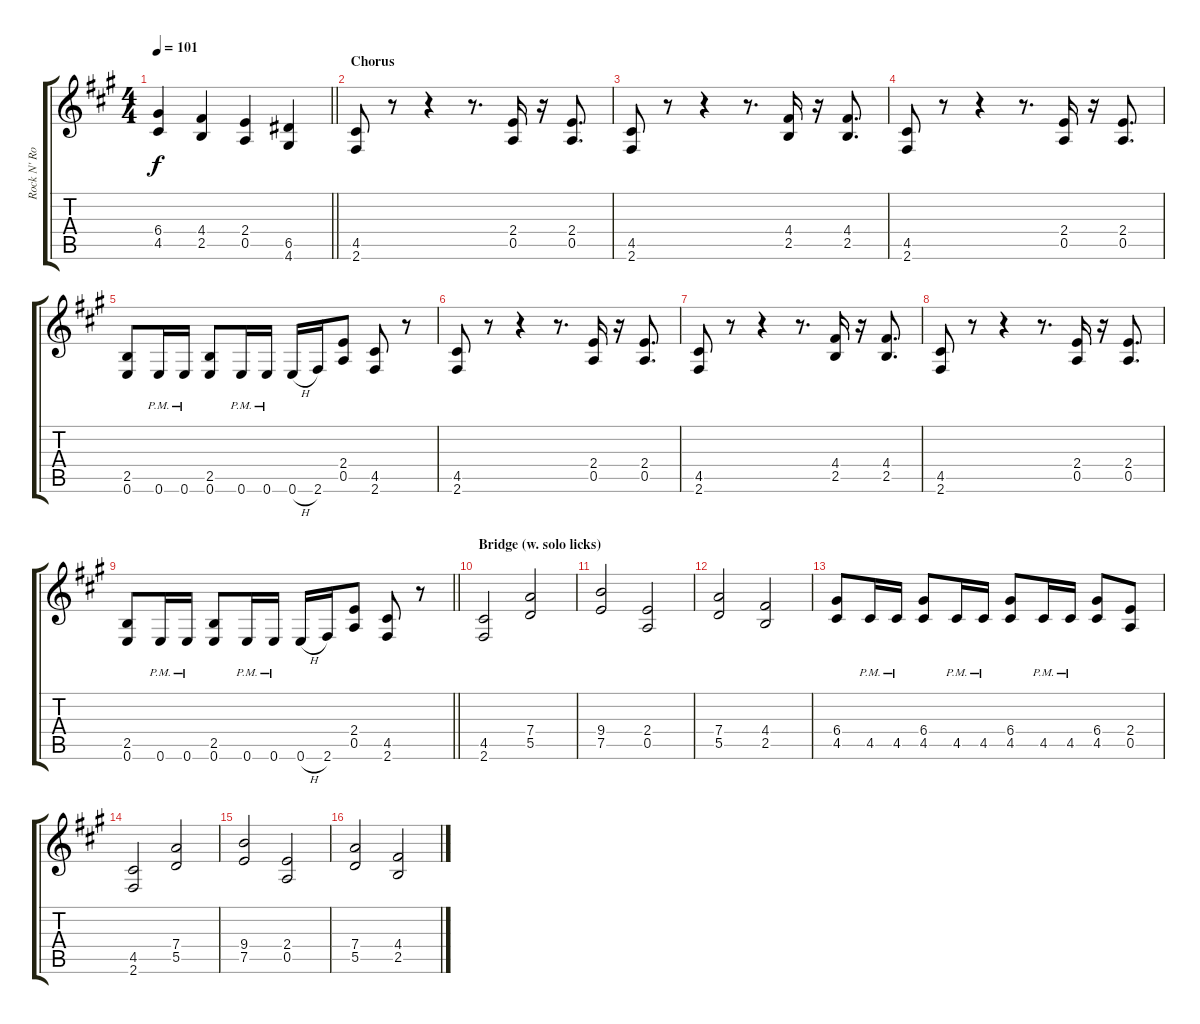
\track ("Rock N' Rolf" "Rock N' Ro") {instrument distortionguitar}
\staff {score tabs}
\tuning (E4 B3 G3 D3 A2 E2) {hide}
\ts (4 4)
\tempo 101
\clef g2
\barLineRight lightlight
\ks f#minor
(6.4 4.5).4{dy f} (4.4 2.5).4 (2.4 0.5).4 (6.5 4.6).4 |
\section ("" "Chorus")
(4.5 2.6).8 r.8 r.4 r.8{d} (2.4 0.5).16 r.16 (2.4 0.5).8{d} |
(4.5 2.6).8 r.8 r.4 r.8{d} (4.4 2.5).16 r.16 (4.4 2.5).8{d} |
(4.5 2.6).8 r.8 r.4 r.8{d} (2.4 0.5).16 r.16 (2.4 0.5).8{d} |
(2.5 0.6).8 0.6{pm}.16 0.6{pm}.16 (2.5 0.6).8 0.6{pm}.16 0.6{pm}.16 0.6{h}.16 2.6.16 (2.4 0.5).8 (4.5 2.6).8 r.8 |
(4.5 2.6).8 r.8 r.4 r.8{d} (2.4 0.5).16 r.16 (2.4 0.5).8{d} |
(4.5 2.6).8 r.8 r.4 r.8{d} (4.4 2.5).16 r.16 (4.4 2.5).8{d} |
(4.5 2.6).8 r.8 r.4 r.8{d} (2.4 0.5).16 r.16 (2.4 0.5).8{d} |
\barLineRight lightlight
(2.5 0.6).8 0.6{pm}.16 0.6{pm}.16 (2.5 0.6).8 0.6{pm}.16 0.6{pm}.16 0.6{h}.16 2.6.16 (2.4 0.5).8 (4.5 2.6).8 r.8 |
\section ("" "Bridge (w. solo licks)")
(4.5 2.6).2 (7.4 5.5).2 |
(9.4 7.5).2 (2.4 0.5).2 |
(7.4 5.5).2 (4.4 2.5).2 |
(6.4 4.5).8 4.5{pm}.16 4.5{pm}.16 (6.4 4.5).8 4.5{pm}.16 4.5{pm}.16 (6.4 4.5).8 4.5{pm}.16 4.5{pm}.16 (6.4 4.5).8 (2.4 0.5).8 |
(4.5 2.6).2 (7.4 5.5).2 |
(9.4 7.5).2 (2.4 0.5).2 |
(7.4 5.5).2 (4.4 2.5).2
